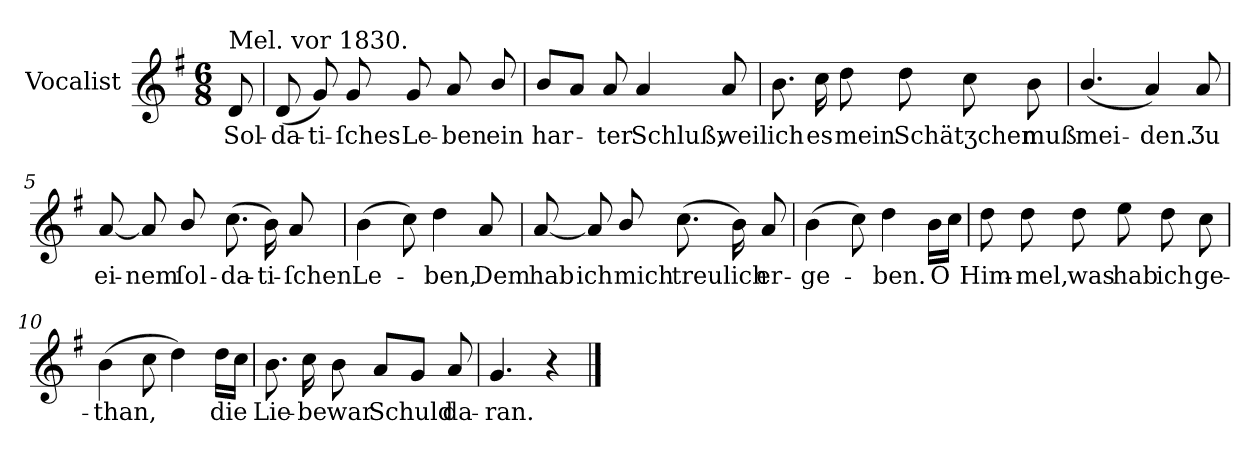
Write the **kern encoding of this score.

**kern	**text
*part1	*part1
*staff1	*staff1
*I"Vocalist	*
*k[f#]	*
*G:	*
*M6/8	*
=	=
!LO:TX:a:t=Mel. vor 1830.	!
8d	Sol-
=1	=1
(8d	-da-
8g)	-ti-
8g	-ſches
8g	Le-
8a	-ben
8b/	ein
=2	=2
8bL	har-
8aJ	.
8a	-ter
4a	Schluß,
8a	weil
=3	=3
8.b	ich
16cc	es
8dd	mein
8dd	Schätʒchen
8cc	.
8b	muß
=4	=4
(4.b/	mei-
4a)	-den.
8a	Ʒu
=5	=5
[8a	ei-
8a]	-nem
8b/	ſol-
(8.cc	-da-
16b)	-ti-
8a	-ſchen
=6	=6
(4b	Le-
8cc)	.
4dd	-ben,
8a	Dem
=7	=7
[8a	hab
8a]	ich
8b/	mich
(8.cc	treulich
16b)	.
8a	er-
=8	=8
(4b	-ge-
8cc)	.
4dd	-ben.
16bLL	O
16ccJJ	.
=9	=9
8dd	Him-
8dd	-mel,
8dd	was
8ee	hab
8dd	ich
8cc	ge-
=10	=10
(4b	-than,
8cc	.
4dd)	.
16ddLL	die
16ccJJ	.
=11	=11
8.b	Lie-
16cc	-be
8b	war
8aL	Schuld
8gJ	.
8a	da-
=12	=12
4.g	-ran.
4r	.
==	==
*-	*-
